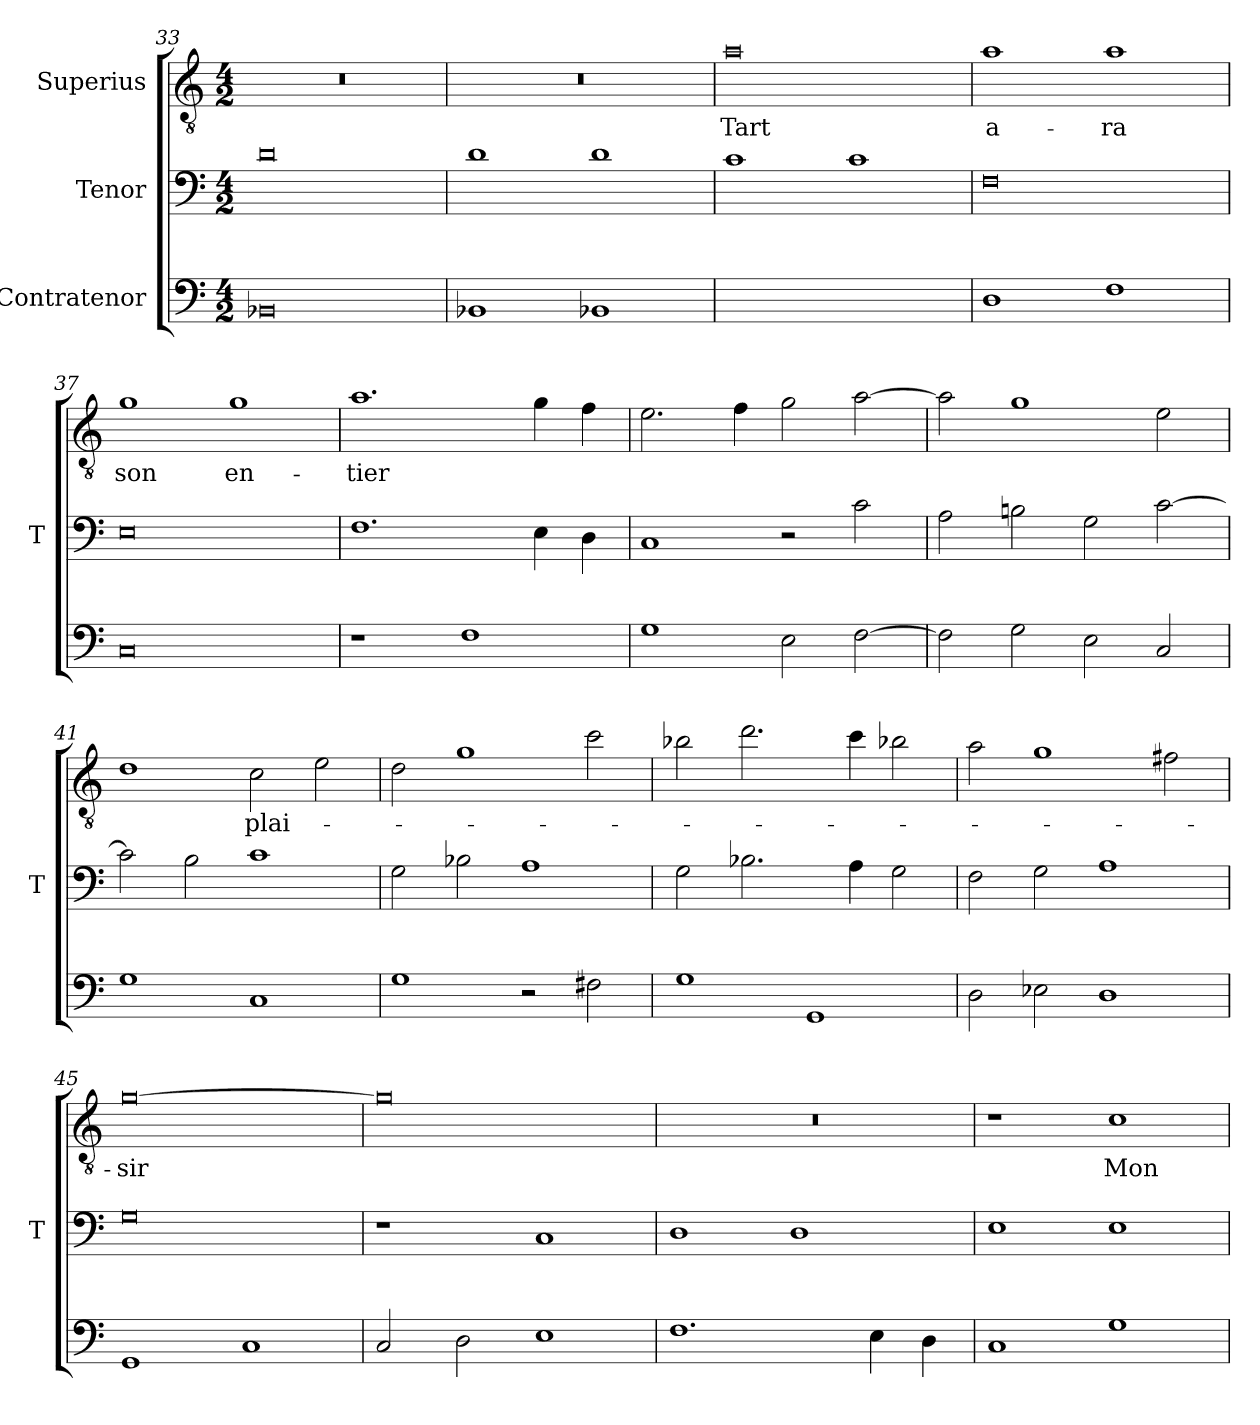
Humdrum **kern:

**kern	**kern	**kern	**text
*part3	*part2	*part1	*part1
*staff3	*staff2	*staff1	*staff1
*I"Contratenor	*I"Tenor	*I"Superius	*
*	*I'T	*	*
*clefF4	*clefF4	*clefGv2	*
*M4/2	*M4/2	*M4/2	*
=33	=33	=33	=33
0BB-X	0d	0r	.
=34	=34	=34	=34
1BB-X	1d	0r	.
1BB-X	1d	.	.
=35	=35	=35	=35
0ryy	1c	0a	-Tart
.	1c	.	.
=36	=36	=36	=36
1D	0F	1a	a-
1F	.	1a	-ra
=37	=37	=37	=37
0C	0E	1g	-son
.	.	1g	en-
=38	=38	=38	=38
1r	1.F	1.a	-tier
1F	.	.	.
.	4E	4g	.
.	4D	4f	.
=39	=39	=39	=39
1G	1C	2.e	.
.	.	4f	.
2E	2r	2g	.
[2F	2c	[2a	.
=40	=40	=40	=40
2F]	2A	2a]	.
2G	2Bn	1g	.
2E	2G	.	.
2C	[2c	2e	.
=41	=41	=41	=41
1G	2c]	1d	.
.	2B	.	.
1C	1c	2c	plai-
.	.	2e	.
=42	=42	=42	=42
1G	2G	2d	.
.	2B-X	1g	.
2r	1A	.	.
2F#X	.	2cc	.
=43	=43	=43	=43
1G	2G	2b-X	.
.	2.B-X	2.dd	.
1GG	.	.	.
.	4A	4cc	.
.	2G	2b-X	.
=44	=44	=44	=44
2D	2F	2a	.
2E-X	2G	1g	.
1D	1A	.	.
.	.	2f#X	.
=45	=45	=45	=45
1GG	0G	[0g	-sir
1C	.	.	.
=46	=46	=46	=46
2C	1r	0g]	.
2D	.	.	.
1E	1C	.	.
=47	=47	=47	=47
1.F	1D	0r	.
.	1D	.	.
4E	.	.	.
4D	.	.	.
=48	=48	=48	=48
1C	1E	1r	.
1G	1E	1c	-Mon
=	=	=	=
*-	*-	*-	*-
